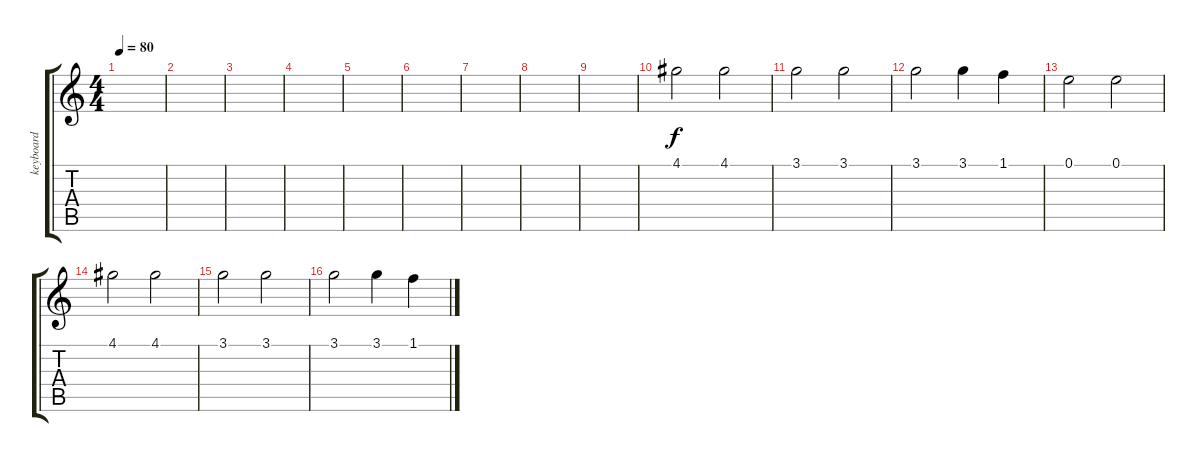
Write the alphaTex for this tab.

\track ("keyboard" "keyboard") {instrument acousticguitarsteel}
\staff {score tabs}
\tuning (E4 B3 G3 D3 A2 E2) {hide}
\ts (4 4)
\tempo 80
\clef g2
\ks c
|
|
|
|
|
|
|
|
|
4.1.2{instrument acousticguitarsteel} 4.1.2 |
3.1.2 3.1.2 |
3.1.2 3.1.4 1.1.4 |
0.1.2 0.1.2 |
4.1.2 4.1.2 |
3.1.2 3.1.2 |
3.1.2 3.1.4 1.1.4
